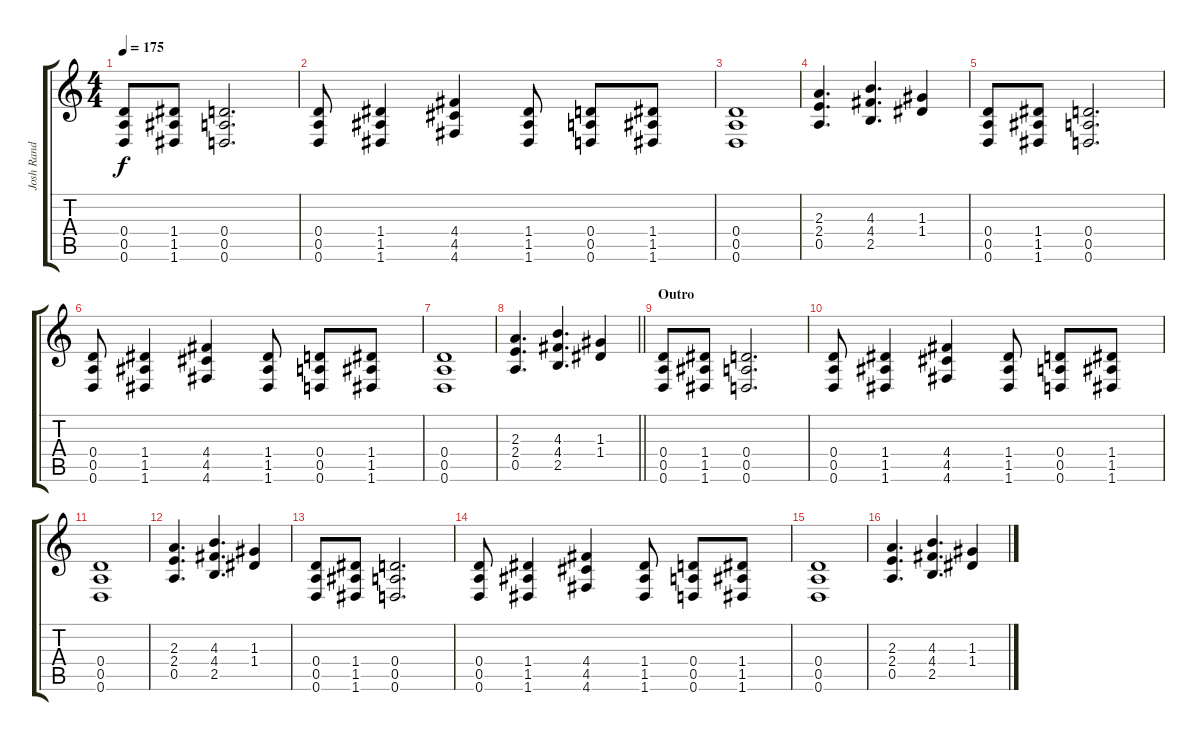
\track ("Josh Rand " "Josh Rand ") {instrument distortionguitar}
\staff {score tabs}
\tuning (E4 B3 G3 D3 A2 D2) {hide}
\ts (4 4)
\tempo 175
\clef g2
\ks c
(0.4 0.5 0.6).8{dy f} (1.4 1.5 1.6).8 (0.4 0.5 0.6).2{d} |
(0.4 0.5 0.6).8 (1.4 1.5 1.6).4 (4.4 4.5 4.6).4 (1.4 1.5 1.6).8 (0.4 0.5 0.6).8 (1.4 1.5 1.6).8 |
(0.4 0.5 0.6).1 |
(2.3 2.4 0.5).4{d} (4.3 4.4 2.5).4{d} (1.3 1.4).4 |
(0.4 0.5 0.6).8 (1.4 1.5 1.6).8 (0.4 0.5 0.6).2{d} |
(0.4 0.5 0.6).8 (1.4 1.5 1.6).4 (4.4 4.5 4.6).4 (1.4 1.5 1.6).8 (0.4 0.5 0.6).8 (1.4 1.5 1.6).8 |
(0.4 0.5 0.6).1 |
\barLineRight lightlight
(2.3 2.4 0.5).4{d} (4.3 4.4 2.5).4{d} (1.3 1.4).4 |
\section ("" "Outro")
(0.4 0.5 0.6).8 (1.4 1.5 1.6).8 (0.4 0.5 0.6).2{d} |
(0.4 0.5 0.6).8 (1.4 1.5 1.6).4 (4.4 4.5 4.6).4 (1.4 1.5 1.6).8 (0.4 0.5 0.6).8 (1.4 1.5 1.6).8 |
(0.4 0.5 0.6).1 |
(2.3 2.4 0.5).4{d} (4.3 4.4 2.5).4{d} (1.3 1.4).4 |
(0.4 0.5 0.6).8 (1.4 1.5 1.6).8 (0.4 0.5 0.6).2{d} |
(0.4 0.5 0.6).8 (1.4 1.5 1.6).4 (4.4 4.5 4.6).4 (1.4 1.5 1.6).8 (0.4 0.5 0.6).8 (1.4 1.5 1.6).8 |
(0.4 0.5 0.6).1 |
(2.3 2.4 0.5).4{d} (4.3 4.4 2.5).4{d} (1.3 1.4).4
